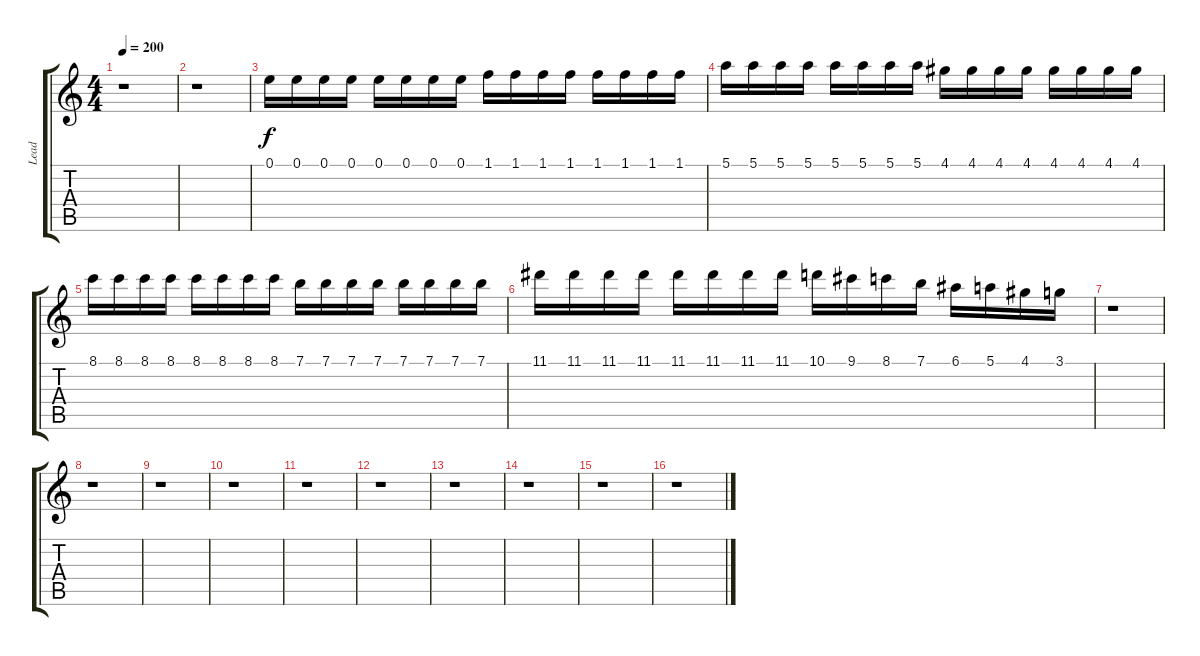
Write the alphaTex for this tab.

\track ("Lead" "Lead") {instrument acousticguitarsteel}
\staff {score tabs}
\tuning (E4 B3 G3 D3 A2 E2) {hide}
\ts (4 4)
\tempo 200
\clef g2
\ks c
r.1{dy f} |
r.1 |
0.1.16 0.1.16 0.1.16 0.1.16 0.1.16 0.1.16 0.1.16 0.1.16 1.1.16 1.1.16 1.1.16 1.1.16 1.1.16 1.1.16 1.1.16 1.1.16 |
5.1.16 5.1.16 5.1.16 5.1.16 5.1.16 5.1.16 5.1.16 5.1.16 4.1.16 4.1.16 4.1.16 4.1.16 4.1.16 4.1.16 4.1.16 4.1.16 |
8.1.16 8.1.16 8.1.16 8.1.16 8.1.16 8.1.16 8.1.16 8.1.16 7.1.16 7.1.16 7.1.16 7.1.16 7.1.16 7.1.16 7.1.16 7.1.16 |
11.1.16 11.1.16 11.1.16 11.1.16 11.1.16 11.1.16 11.1.16 11.1.16 10.1.16 9.1.16 8.1.16 7.1.16 6.1.16 5.1.16 4.1.16 3.1.16 |
r.1 |
r.1 |
r.1 |
r.1 |
r.1 |
r.1 |
r.1 |
r.1 |
r.1 |
r.1
